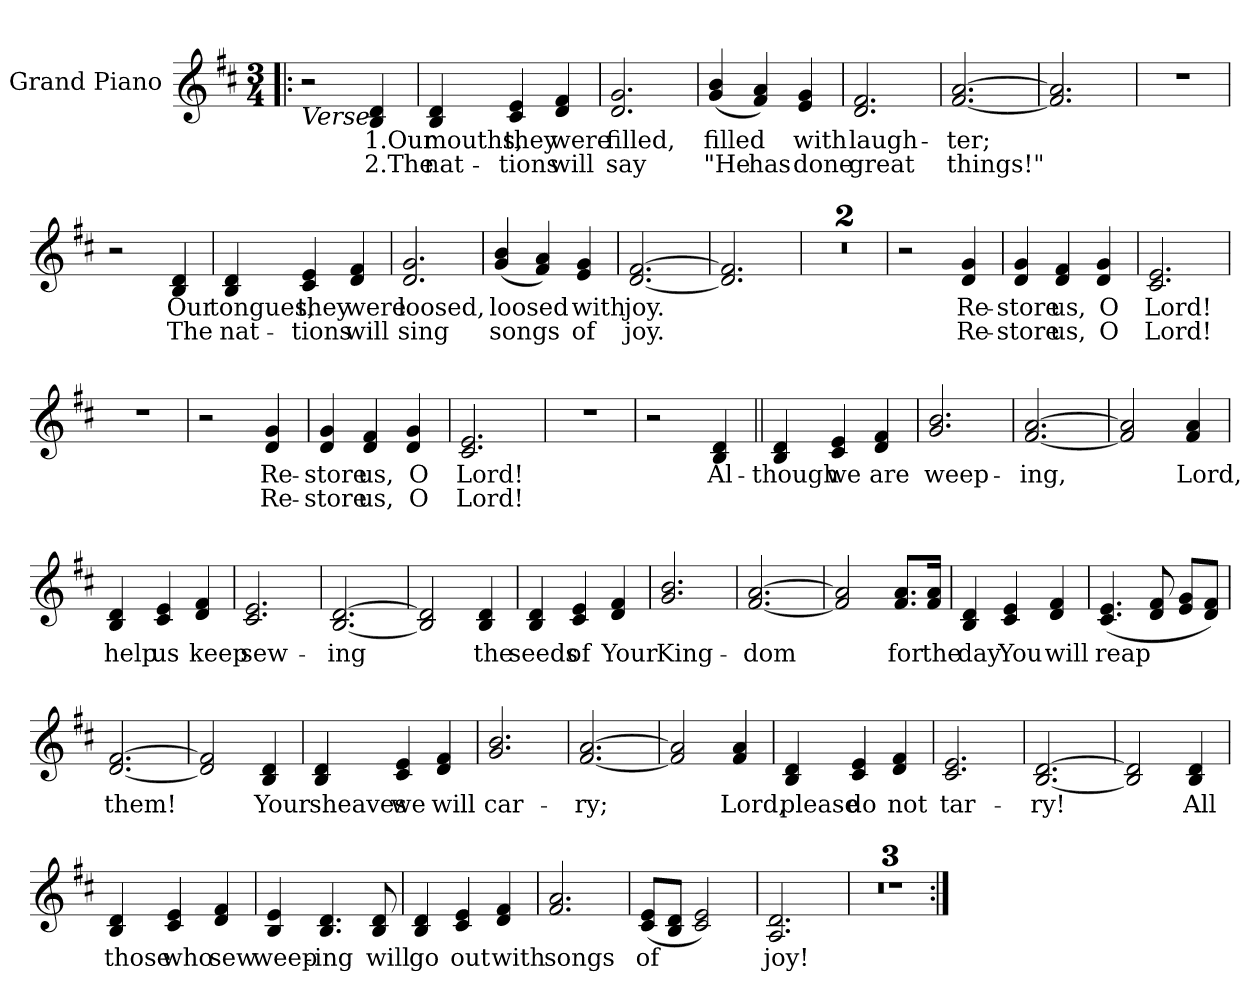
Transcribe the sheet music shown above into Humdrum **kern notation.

**kern	**text	**text
*part1	*part1	*part1
*staff1	*staff1	*staff1
*I"Grand Piano	*	*
*I'Pno	*	*
*clefG2	*	*
*k[f#c#]	*	*
*M3/4	*	*
=!|:	=!|:	=!|:
!LO:TX:b:i:t=Verse	!	!
2r	.	.
!	!LO:LY:b	!LO:LY:b
4B/ 4d/	1.Our	2.The
=	=	=
!	!LO:LY:b	!LO:LY:b
4B/ 4d/	mouths,	nat-
!	!LO:LY:b	!LO:LY:b
4c#/ 4e/	they	-tions
!	!LO:LY:b	!LO:LY:b
4d/ 4f#/	were	will
=	=	=
!	!LO:LY:b	!LO:LY:b
2.d/ 2.g/	filled,	say
=	=	=
!	!LO:LY:b	!LO:LY:b
(4g/ 4b/	filled	"He
!	!	!LO:LY:b
4f#/ 4a/)	.	has
!	!LO:LY:b	!LO:LY:b
4e/ 4g/	with	done
=	=	=
!	!LO:LY:b	!LO:LY:b
2.d/ 2.f#/	laugh-	great
=	=	=
!	!LO:LY:b	!LO:LY:b
[2.f#/ [2.a/	-ter;	things!"
!!LO:LB:g=z
=	=	=
2.f#/] 2.a/]	.	.
=	=	=
2.r	.	.
=	=	=
2r	.	.
!	!LO:LY:b	!LO:LY:b
4B/ 4d/	Our	The
!!LO:LB:g=z
=	=	=
!	!LO:LY:b	!LO:LY:b
4B/ 4d/	tongues,	nat-
!	!LO:LY:b	!LO:LY:b
4c#/ 4e/	they	-tions
!	!LO:LY:b	!LO:LY:b
4d/ 4f#/	were	will
=	=	=
!	!LO:LY:b	!LO:LY:b
2.d/ 2.g/	loosed,	sing
=	=	=
!	!LO:LY:b	!LO:LY:b
(4g/ 4b/	loosed	songs
4f#/ 4a/)	.	.
!	!LO:LY:b	!LO:LY:b
4e/ 4g/	with	of
=	=	=
!	!LO:LY:b	!LO:LY:b
[2.d/ [2.f#/	joy.	joy.
=	=	=
2.d/] 2.f#/]	.	.
=	=	=
2.r	.	.
=	=	=
2.r	.	.
=	=	=
2r	.	.
!	!LO:LY:b	!LO:LY:b
4d/ 4g/	Re-	Re-
!!LO:LB:g=z
=	=	=
!	!LO:LY:b	!LO:LY:b
4d/ 4g/	-store	-store
!	!LO:LY:b	!LO:LY:b
4d/ 4f#/	us,	us,
!	!LO:LY:b	!LO:LY:b
4d/ 4g/	O	O
=	=	=
!	!LO:LY:b	!LO:LY:b
2.c#/ 2.e/	Lord!	Lord!
=	=	=
2.r	.	.
=	=	=
2r	.	.
!	!LO:LY:b	!LO:LY:b
4d/ 4g/	Re-	Re-
=	=	=
!	!LO:LY:b	!LO:LY:b
4d/ 4g/	-store	-store
!	!LO:LY:b	!LO:LY:b
4d/ 4f#/	us,	us,
!	!LO:LY:b	!LO:LY:b
4d/ 4g/	O	O
=	=	=
!	!LO:LY:b	!LO:LY:b
2.c#/ 2.e/	Lord!	Lord!
=	=	=
2.r	.	.
=	=	=
2r	.	.
!	!LO:LY:b	!
4B/ 4d/	Al-	.
!!LO:LB:g=z
=||	=||	=||
!	!LO:LY:b	!
4B/ 4d/	-though	.
!	!LO:LY:b	!
4c#/ 4e/	we	.
!	!LO:LY:b	!
4d/ 4f#/	are	.
=	=	=
!	!LO:LY:b	!
2.g/ 2.b/	weep-	.
=	=	=
!	!LO:LY:b	!
[2.f#/ [2.a/	-ing,	.
=	=	=
2f#/] 2a/]	.	.
!	!LO:LY:b	!
4f#/ 4a/	Lord,	.
=	=	=
!	!LO:LY:b	!
4B/ 4d/	help	.
!	!LO:LY:b	!
4c#/ 4e/	us	.
!	!LO:LY:b	!
4d/ 4f#/	keep	.
=	=	=
!	!LO:LY:b	!
2.c#/ 2.e/	sew-	.
=	=	=
!	!LO:LY:b	!
[2.B/ [2.d/	-ing	.
=	=	=
2B/] 2d/]	.	.
!	!LO:LY:b	!
4B/ 4d/	the	.
!!LO:LB:g=z
=	=	=
!	!LO:LY:b	!
4B/ 4d/	seeds	.
!	!LO:LY:b	!
4c#/ 4e/	of	.
!	!LO:LY:b	!
4d/ 4f#/	Your	.
=	=	=
!	!LO:LY:b	!
2.g/ 2.b/	King-	.
=	=	=
!	!LO:LY:b	!
[2.f#/ [2.a/	-dom	.
=	=	=
2f#/] 2a/]	.	.
!	!LO:LY:b	!
8.f#/ 8.a/L	for	.
!	!LO:LY:b	!
16f#/ 16a/Jk	the	.
=	=	=
!	!LO:LY:b	!
4B/ 4d/	day	.
!	!LO:LY:b	!
4c#/ 4e/	You	.
!	!LO:LY:b	!
4d/ 4f#/	will	.
=	=	=
!	!LO:LY:b	!
(4.c#/ 4.e/	reap	.
8d/ 8f#/	.	.
8e/ 8g/L	.	.
8d/ 8f#/J)	.	.
=	=	=
!	!LO:LY:b	!
[2.d/ [2.f#/	them!	.
!!LO:LB:g=z
=	=	=
2d/] 2f#/]	.	.
!	!LO:LY:b	!
4B/ 4d/	Your	.
!!LO:LB:g=z
=	=	=
!	!LO:LY:b	!
4B/ 4d/	sheaves	.
!	!LO:LY:b	!
4c#/ 4e/	we	.
!	!LO:LY:b	!
4d/ 4f#/	will	.
=	=	=
!	!LO:LY:b	!
2.g/ 2.b/	car-	.
=	=	=
!	!LO:LY:b	!
[2.f#/ [2.a/	-ry;	.
=	=	=
2f#/] 2a/]	.	.
!	!LO:LY:b	!
4f#/ 4a/	Lord,	.
=	=	=
!	!LO:LY:b	!
4B/ 4d/	please	.
!	!LO:LY:b	!
4c#/ 4e/	do	.
!	!LO:LY:b	!
4d/ 4f#/	not	.
=	=	=
!	!LO:LY:b	!
2.c#/ 2.e/	tar-	.
=	=	=
!	!LO:LY:b	!
[2.B/ [2.d/	-ry!	.
=	=	=
2B/] 2d/]	.	.
!	!LO:LY:b	!
4B/ 4d/	All	.
!!LO:LB:g=z
=	=	=
!	!LO:LY:b	!
4B/ 4d/	those	.
!	!LO:LY:b	!
4c#/ 4e/	who	.
!	!LO:LY:b	!
4d/ 4f#/	sew	.
=	=	=
!	!LO:LY:b	!
4B/ 4e/	weep-	.
!	!LO:LY:b	!
4.B/ 4.d/	-ing	.
!	!LO:LY:b	!
8B/ 8d/	will	.
=	=	=
!	!LO:LY:b	!
4B/ 4d/	go	.
!	!LO:LY:b	!
4c#/ 4e/	out	.
!	!LO:LY:b	!
4d/ 4f#/	with	.
=	=	=
!	!LO:LY:b	!
2.f#/ 2.a/	songs	.
=	=	=
!	!LO:LY:b	!
(8c#/ 8e/L	of	.
8B/ 8d/J	.	.
2c#/ 2e/)	.	.
=	=	=
!	!LO:LY:b	!
2.A/ 2.d/	joy!	.
=1	=1	=1
2.r	.	.
!!LO:LB:g=z
=2	=2	=2
2.r	.	.
=3	=3	=3
2.r	.	.
=:|!	=:|!	=:|!
*-	*-	*-
